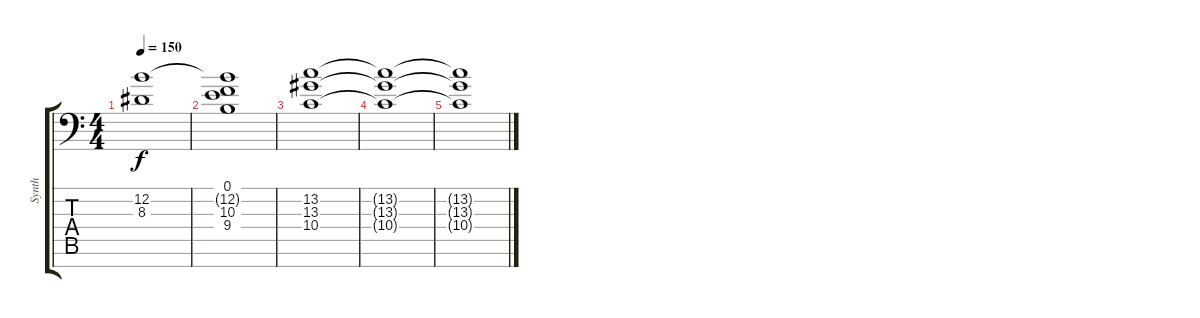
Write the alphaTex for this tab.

\track ("Synth" "Synth") {instrument synthstrings1}
\staff {score tabs}
\tuning (E4 B3 G3 D3 A2 E2 C-1) {hide}
\ts (4 4)
\tempo 150
\clef f4
\ks c
(12.2{t} 8.3).1{dy f} |
(0.1 12.2{t} 10.3 9.4{t}).1 |
(13.2 13.3 10.4).1 |
(13.2{t} 13.3{t} 10.4{t}).1 |
(13.2{t} 13.3{t} 10.4{t}).1
